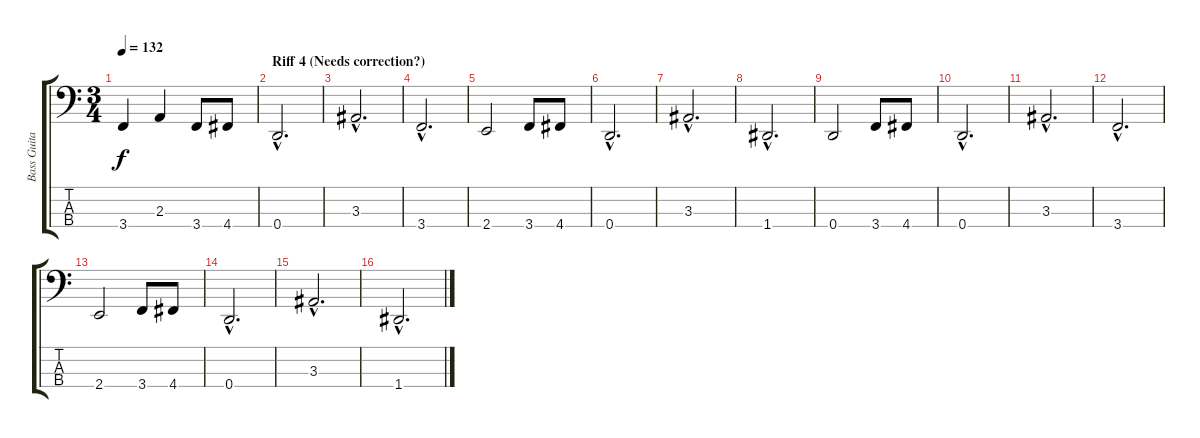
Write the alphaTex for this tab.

\track ("Bass Guitar" "Bass Guita") {instrument electricbasspick}
\staff {score tabs}
\tuning (F2 C2 G1 D1) {hide}
\ts (3 4)
\tempo 132
\clef f4
\ks c
3.4.4{dy f} 2.3.4 3.4.8 4.4.8 |
\section ("" "Riff 4 (Needs correction?)")
0.4{hac}.2{d} |
3.3{hac}.2{d} |
3.4{hac}.2{d} |
2.4.2 3.4.8 4.4.8 |
0.4{hac}.2{d} |
3.3{hac}.2{d} |
1.4{hac}.2{d} |
0.4.2 3.4.8 4.4.8 |
0.4{hac}.2{d} |
3.3{hac}.2{d} |
3.4{hac}.2{d} |
2.4.2 3.4.8 4.4.8 |
0.4{hac}.2{d} |
3.3{hac}.2{d} |
1.4{hac}.2{d}
